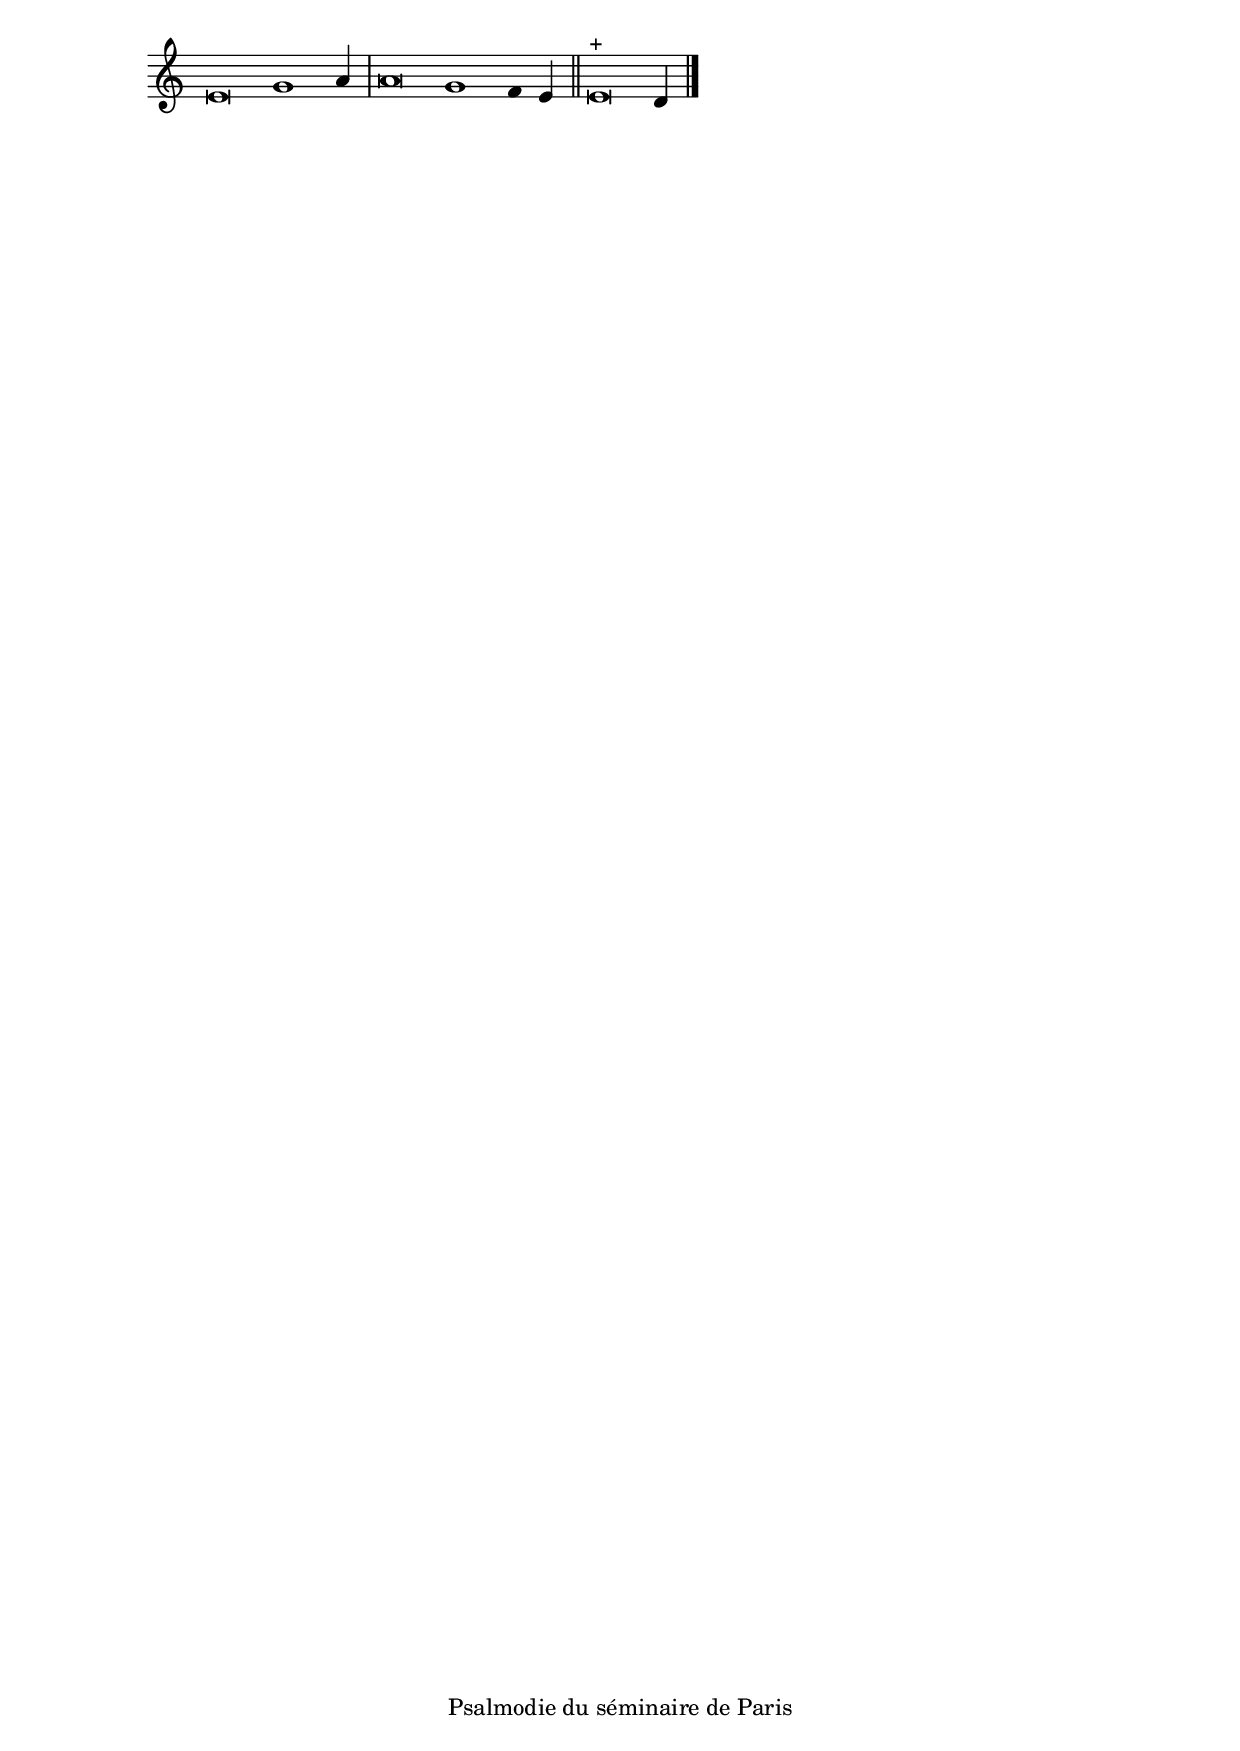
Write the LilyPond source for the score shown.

\version "2.20.0"
\language "italiano"

stemOff = \hide Staff.Stem
stemOn  = \undo \stemOff

\header {
  %title = "Psaume 89"
  %tagline = ##f
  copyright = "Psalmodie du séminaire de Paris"
}

\score {
  \new Staff \with { \remove "Time_signature_engraver" }
  \relative
  {
    \key do \major
    \cadenzaOn
    \stemOff mi'\breve sol1 \stemOn la4
    \bar "|"
    \stemOff la\breve sol1 fa4 \stemOn mi4
    \bar "||"
    \stemOff mi\breve^\markup{ + } \stemOn re4
    \bar "|."
  }
}
